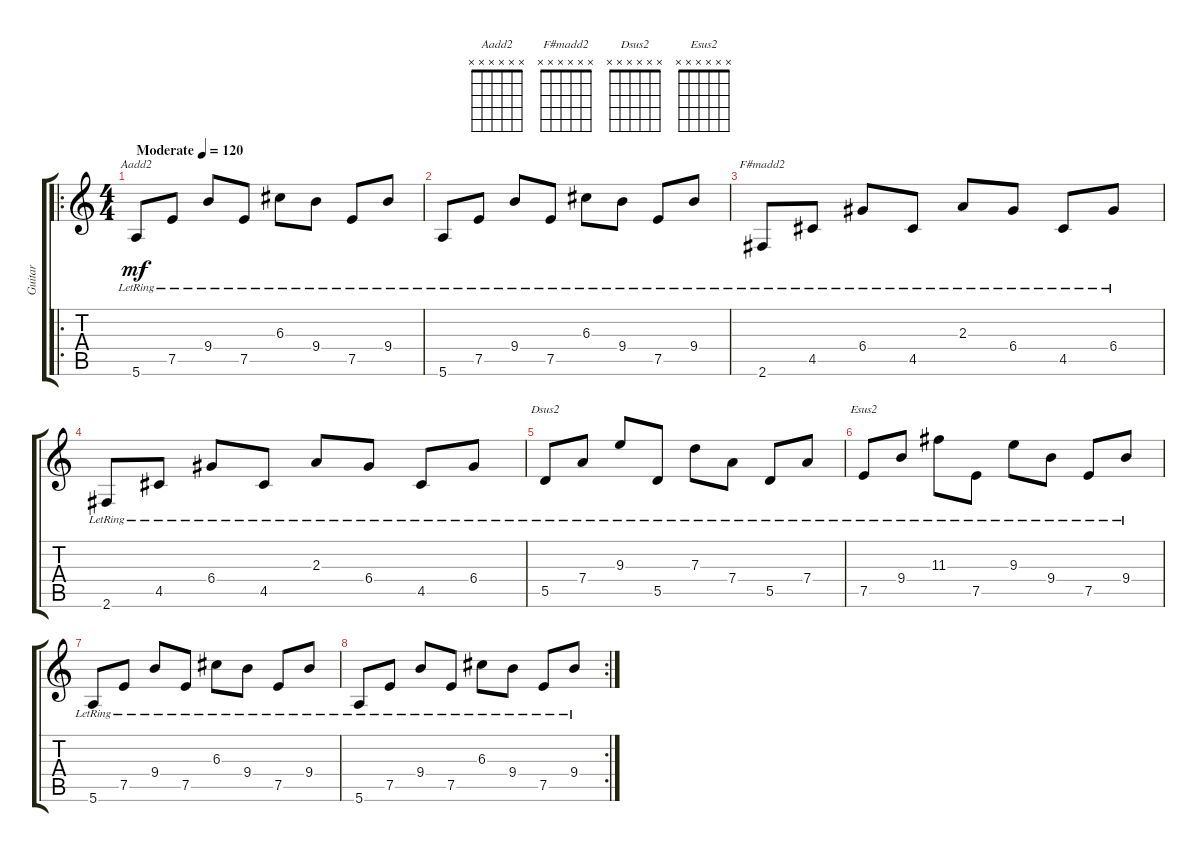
\track ("Guitar" "Guitar") {instrument electricguitarclean}
\staff {score tabs}
\tuning (E4 B3 G3 D3 A2 E2) {hide}
\chord ("Aadd2" x x x x x x)
\chord ("F#madd2" x x x x x x)
\chord ("Dsus2" x x x x x x)
\chord ("Esus2" x x x x x x)
\ro
\ts (4 4)
\tempo (120 "Moderate")
\clef g2
\ks c
5.6{lr}.8{ch "Aadd2" dy mf volume 16 instrument electricguitarclean} 7.5{lr}.8{beam split} 9.4{lr}.8 7.5{lr}.8 6.3{lr}.8 9.4{lr}.8{beam split} 7.5{lr}.8 9.4{lr}.8 |
5.6{lr}.8 7.5{lr}.8{beam split} 9.4{lr}.8 7.5{lr}.8 6.3{lr}.8 9.4{lr}.8{beam split} 7.5{lr}.8 9.4{lr}.8 |
2.6{lr}.8{ch "F#madd2"} 4.5{lr}.8{beam split} 6.4{lr}.8 4.5{lr}.8 2.3{lr}.8 6.4{lr}.8{beam split} 4.5{lr}.8 6.4{lr}.8 |
2.6{lr}.8 4.5{lr}.8{beam split} 6.4{lr}.8 4.5{lr}.8 2.3{lr}.8 6.4{lr}.8{beam split} 4.5{lr}.8 6.4{lr}.8 |
5.5{lr}.8{ch "Dsus2"} 7.4{lr}.8 9.3{lr}.8 5.5{lr}.8 7.3{lr}.8 7.4{lr}.8 5.5{lr}.8 7.4{lr}.8 |
7.5{lr}.8{ch "Esus2"} 9.4{lr}.8 11.3{lr}.8 7.5{lr}.8 9.3{lr}.8 9.4{lr}.8 7.5{lr}.8 9.4{lr}.8 |
5.6{lr}.8 7.5{lr}.8{beam split} 9.4{lr}.8 7.5{lr}.8 6.3{lr}.8 9.4{lr}.8{beam split} 7.5{lr}.8 9.4{lr}.8 |
\rc 2
5.6{lr}.8 7.5{lr}.8{beam split} 9.4{lr}.8 7.5{lr}.8 6.3{lr}.8 9.4{lr}.8{beam split} 7.5{lr}.8 9.4{lr}.8
